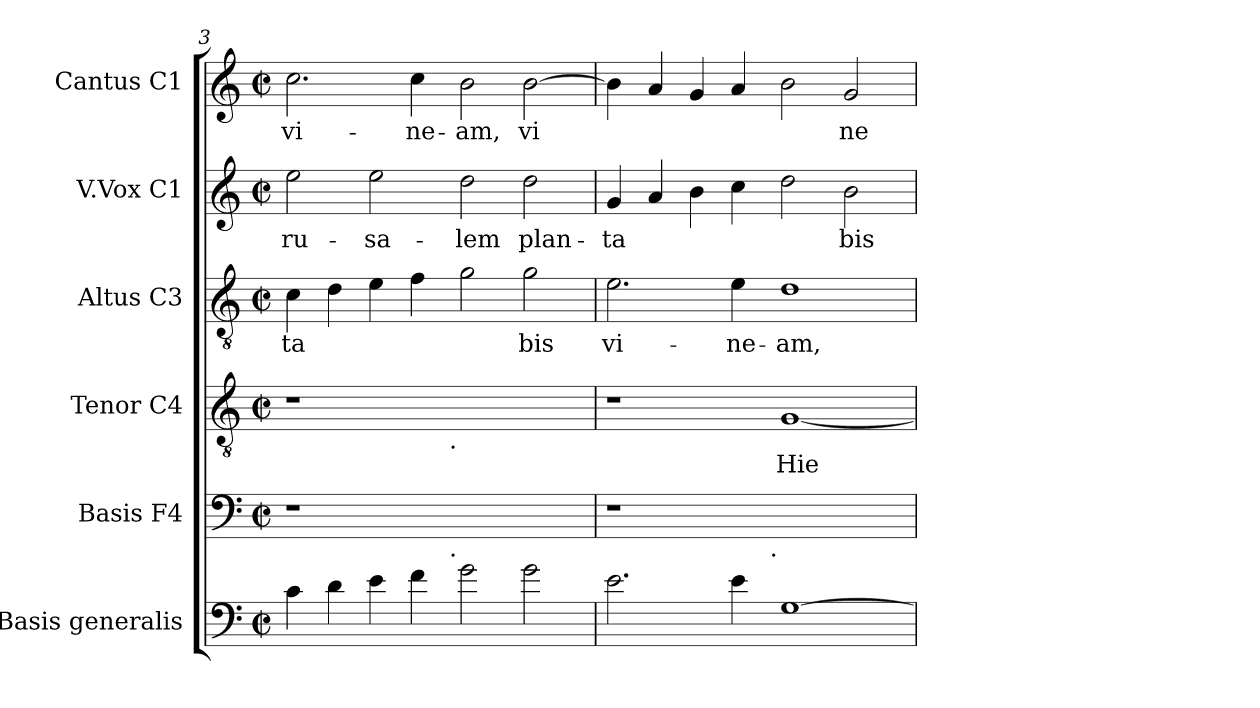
**kern	**kern	**kern	**text	**kern	**text	**kern	**text	**kern	**text
*part6	*part5	*part4	*part4	*part3	*part3	*part2	*part2	*part1	*part1
*staff6	*staff5	*staff4	*staff4	*staff3	*staff3	*staff2	*staff2	*staff1	*staff1
*I"Basis  generalis	*I"Basis  F4	*I"Tenor  C4	*	*I"Altus  C3	*	*I"V.Vox  C1	*	*I"Cantus  C1	*
*	*I'B	*I'T	*	*I'A	*	*	*	*I'C	*
*clefF4	*clefF4	*clefGv2	*	*clefGv2	*	*clefG2	*	*clefG2	*
*k[]	*k[]	*k[]	*	*k[]	*	*k[]	*	*k[]	*
*C:	*C:	*C:	*	*C:	*	*C:	*	*C:	*
*M2/2	*M2/2	*M2/2	*	*M2/2	*	*M2/2	*	*M2/2	*
*met(c|)	*met(c|)	*met(c|)	*	*met(c|)	*	*met(c|)	*	*met(c|)	*
=3	=3	=3	=3	=3	=3	=3	=3	=3	=3
!	!	!	!	!	!LO:LY:b:cj	!	!LO:LY:b:cj	!	!LO:LY:b:cj
*	*^	*^	*	*	*	*	*	*	*
4c\	1r	2ryy	1r	2ryy	.	4c\	-ta-	2ee\	-ru-	2.cc\	vi-
!	!	!	!	!	!	!	!LO:LY:b:cj	!	!	!	!
4d\	.	.	.	.	.	4d\	--	.	.	.	.
!	!	!	!	!	!	!	!LO:LY:b:cj	!	!LO:LY:b:cj	!	!
4e\	.	4...ryy	.	4...ryy	.	4e\	--	2ee\	-sa-	.	.
!	!	!	!	!	!	!	!LO:LY:b:cj	!	!	!	!LO:LY:b:cj
4f\	.	.	.	.	.	4f\	--	.	.	4cc\	-ne-
!	!	!	!	!LO:TX:b:t=.	!	!	!	!	!	!	!
!	!	!LO:TX:b:t=.	!	!	!	!	!	!	!	!	!
.	.	1ryy	.	1ryy	.	.	.	.	.	.	.
!	!	!	!	!	!	!	!LO:LY:b:cj	!	!LO:LY:b:cj	!	!LO:LY:b:cj
2g\	1ryy	.	1ryy	.	.	2g\	--	2dd\	-lem	2b\	-am,
!	!	!	!	!	!	!	!LO:LY:b:cj	!	!LO:LY:b:cj	!	!LO:LY:b:cj
2g\	.	.	.	.	.	2g\	-bis	2dd\	plan-	[>2b\	vi-
.	.	32ryy	.	32ryy	.	.	.	.	.	.	.
=4	=4	=4	=4	=4	=4	=4	=4	=4	=4	=4	=4
!	!	!	!	!	!	!	!LO:LY:b:cj	!	!LO:LY:b:cj	!	!LO:LY:b:cj
*	*	*	*v	*v	*	*	*	*	*	*	*
2.e\	1r	2ryy	1r	.	2.e\	vi-	4g/	-ta-	4b\]	--
!	!	!	!	!	!	!	!	!LO:LY:b:cj	!	!LO:LY:b:cj
.	.	.	.	.	.	.	4a/	--	4a/	--
!	!	!	!	!	!	!	!	!LO:LY:b:cj	!	!LO:LY:b:cj
.	.	4...ryy	.	.	.	.	4b\	--	4g/	--
!	!	!	!	!	!	!LO:LY:b:cj	!	!LO:LY:b:cj	!	!LO:LY:b:cj
4e\	.	.	.	.	4e\	-ne-	4cc\	--	4a/	--
!	!	!LO:TX:b:t=.	!	!	!	!	!	!	!	!
.	.	1ryy	.	.	.	.	.	.	.	.
!	!	!	!	!LO:LY:b:cj	!	!LO:LY:b:cj	!	!LO:LY:b:cj	!	!LO:LY:b:cj
[>1G	1ryy	.	[<1G	Hie-	1d	-am,	2dd\	--	2b\	--
!	!	!	!	!	!	!	!	!LO:LY:b:cj	!	!LO:LY:b:cj
.	.	.	.	.	.	.	2b\	-bis	2g/	-ne-
.	.	32ryy	.	.	.	.	.	.	.	.
*	*v	*v	*	*	*	*	*	*	*	*
=	=	=	=	=	=	=	=	=	=
*-	*-	*-	*-	*-	*-	*-	*-	*-	*-
